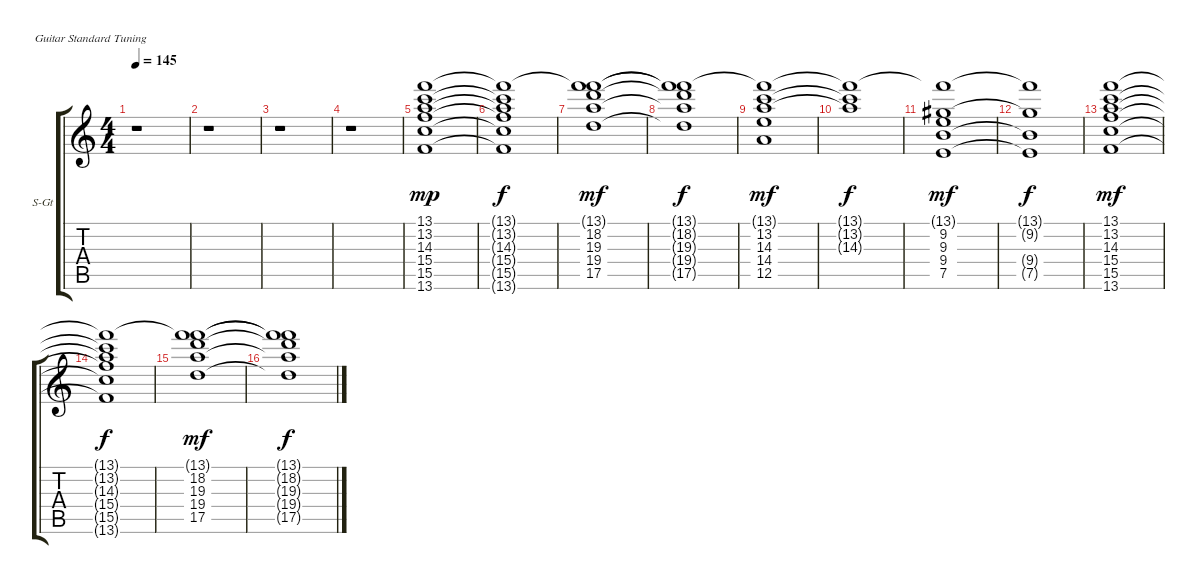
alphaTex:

\bracketExtendMode groupsimilarinstruments
\firstSystemTrackNameOrientation horizontal
\otherSystemsTrackNameOrientation horizontal
\track ("Piano" "S-Gt") {instrument pad1newage}
\staff {score tabs}
\tuning (E4 B3 G3 D3 A2 E2)
\displaytranspose 12
\ts (4 4)
\tempo 145
\clef g2
\ks c
r.1{dy mp} |
r.1 |
r.1 |
r.1 |
(13.1 13.2 14.3 15.4 15.5 13.6).1 |
(13.1{t} 13.2{t} 14.3{t} 15.4{t} 15.5{t} 13.6{t}).1{dy f} |
(18.2 19.3 19.4 17.5 13.1{t}).1{dy mf} |
(18.2{t} 19.3{t} 19.4{t} 17.5{t} 13.1{t}).1{dy f} |
(13.2 14.3 14.4 12.5 13.1{t}).1{dy mf} |
(13.1{t} 13.2{t} 14.3{t}).1{dy f} |
(9.2 9.3 9.4 7.5 13.1{t}).1{dy mf} |
(13.1{t} 9.2{t} 9.4{t} 7.5{t}).1{dy f} |
(13.1 13.2 14.3 15.4 15.5 13.6).1{dy mf} |
(13.1{t} 13.2{t} 14.3{t} 15.4{t} 15.5{t} 13.6{t}).1{dy f} |
(18.2 19.3 19.4 17.5 13.1{t}).1{dy mf} |
(18.2{t} 19.3{t} 19.4{t} 17.5{t} 13.1{t}).1{dy f}
